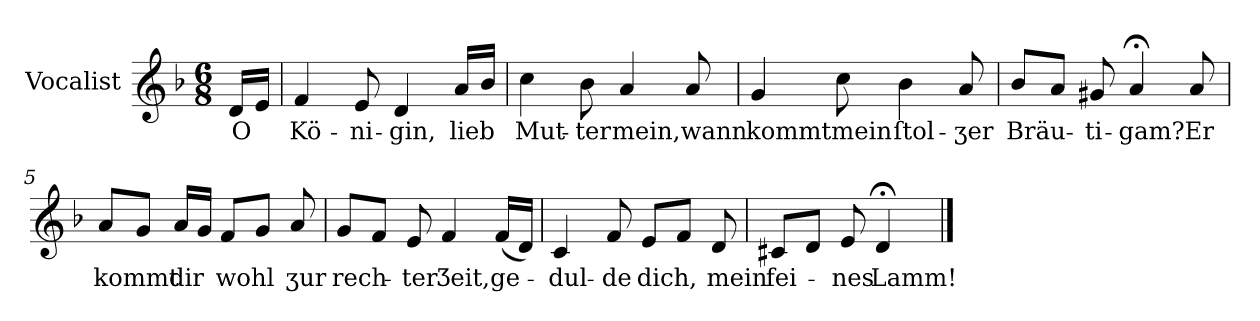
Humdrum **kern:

**kern	**text
*part1	*part1
*staff1	*staff1
*I"Vocalist	*
*clefG2	*
*k[b-]	*
*d:	*
*M6/8	*
=	=
16dLL	O
16eJJ	.
=1	=1
4f	Kö-
8e	-ni-
4d	-gin,
16aLL	lieb
16b-JJ	.
=2	=2
4cc	Mut-
8b-	-ter
4a	mein,
8a	wann
=3	=3
4g	kommt
8cc	mein
4b-	ſtol-
8a	-ʒer
=4	=4
8b-L	Bräu-
8aJ	.
8g#X	-ti-
4a;<	-gam?
8a	Er
=5	=5
8aL	kommt
8gJ	.
16aLL	dir
16gJJ	.
8fL	wohl
8gJ	.
8a	ʒur
=6	=6
8gL	rech-
8fJ	.
8e	-ter
4f	Ʒeit,
(16fLL	ge-
16dJJ)	.
=7	=7
4c	-dul-
8f	-de
8eL	dich,
8fJ	.
8d	mein
=8	=8
8c#XL	fei-
8dJ	.
8e	-nes
4d;<	Lamm!
==	==
*-	*-
